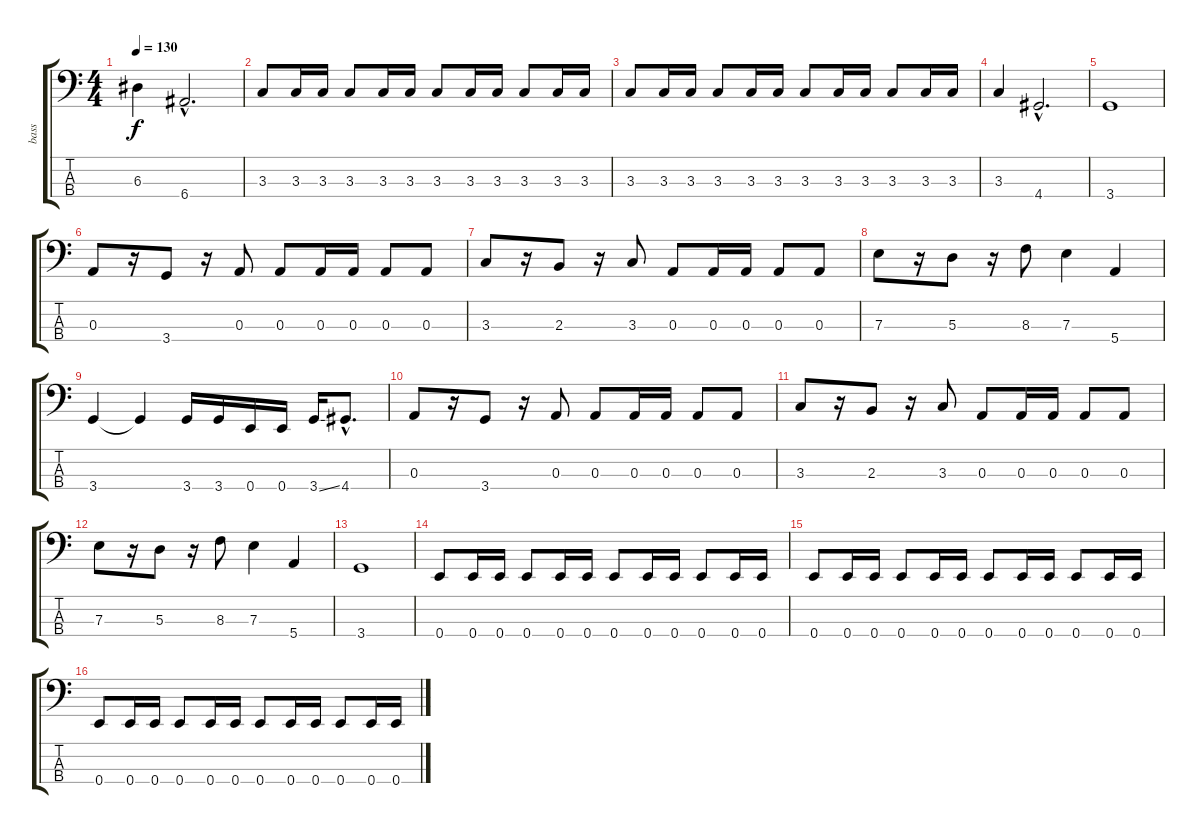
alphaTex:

\track ("bass" "bass") {instrument electricbassfinger}
\staff {score tabs}
\tuning (G2 D2 A1 E1) {hide}
\ts (4 4)
\tempo 130
\clef f4
\ks c
6.3.4{dy f} 6.4{hac}.2{d} |
3.3.8 3.3.16 3.3.16 3.3.8 3.3.16 3.3.16 3.3.8 3.3.16 3.3.16 3.3.8 3.3.16 3.3.16 |
3.3.8 3.3.16 3.3.16 3.3.8 3.3.16 3.3.16 3.3.8 3.3.16 3.3.16 3.3.8 3.3.16 3.3.16 |
3.3.4 4.4{hac}.2{d} |
3.4.1 |
0.3.8 r.16 3.4.8 r.16 0.3.8 0.3.8 0.3.16 0.3.16 0.3.8 0.3.8 |
3.3.8 r.16 2.3.8 r.16 3.3.8 0.3.8 0.3.16 0.3.16 0.3.8 0.3.8 |
7.3.8 r.16 5.3.8 r.16 8.3.8 7.3.4 5.4.4 |
3.4.4 3.4{t}.4 3.4.16 3.4.16 0.4.16 0.4.16 3.4{ss}.16 4.4{hac}.8{d} |
0.3.8 r.16 3.4.8 r.16 0.3.8 0.3.8 0.3.16 0.3.16 0.3.8 0.3.8 |
3.3.8 r.16 2.3.8 r.16 3.3.8 0.3.8 0.3.16 0.3.16 0.3.8 0.3.8 |
7.3.8 r.16 5.3.8 r.16 8.3.8 7.3.4 5.4.4 |
3.4.1 |
0.4.8 0.4.16 0.4.16 0.4.8 0.4.16 0.4.16 0.4.8 0.4.16 0.4.16 0.4.8 0.4.16 0.4.16 |
0.4.8 0.4.16 0.4.16 0.4.8 0.4.16 0.4.16 0.4.8 0.4.16 0.4.16 0.4.8 0.4.16 0.4.16 |
0.4.8 0.4.16 0.4.16 0.4.8 0.4.16 0.4.16 0.4.8 0.4.16 0.4.16 0.4.8 0.4.16 0.4.16
